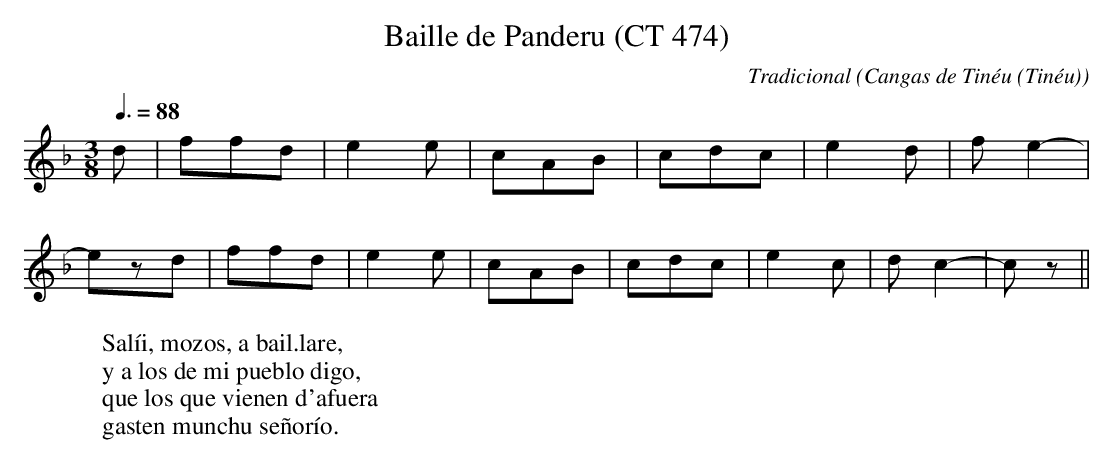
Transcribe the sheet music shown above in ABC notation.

X:1
T:Baille de Panderu (CT 474)
C:Tradicional
O:Cangas de Tinéu (Tinéu)
M:3/8
L:1/8
Q:3/8=88
W:Salíi, mozos, a bail.lare,
W:y a los de mi pueblo digo,
W:que los que vienen d'afuera
W:gasten munchu señorío.
K:F
d|ffd|e2e|cAB|cdc|e2d|fe2-|
ezd|ffd|e2e|cAB|cdc|e2c|dc2-|cz||
